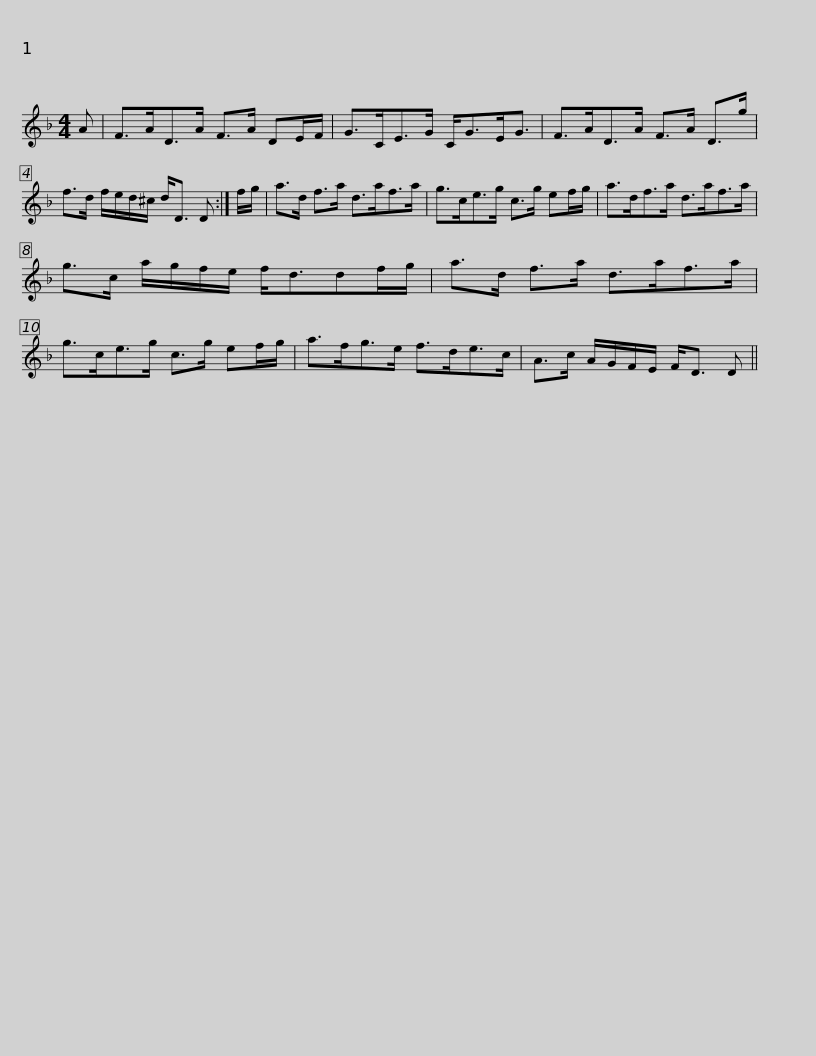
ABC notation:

X:1
L:1/8
M:4/4
I:linebreak $
K:Dmin
V:1 treble
V:1
 A | F>AD>A F>A DE/F/ | G>CE>G C<GE<G | F>AD>A F>A D>g | f>d f/e/d/^c/ d<D D :| %5
 f/g/ |$ a>d f>a d>af>a | g>ce>g c>g ef/g/ | a>df>a d>af>a | g>c a/g/f/e/ f<ddf/g/ |$ %10
 a>d f>a d>af>a | g>ce>g c>g ef/g/ | a>fg>e f>de>c | A>c A/G/F/E/ F<D D || %14
